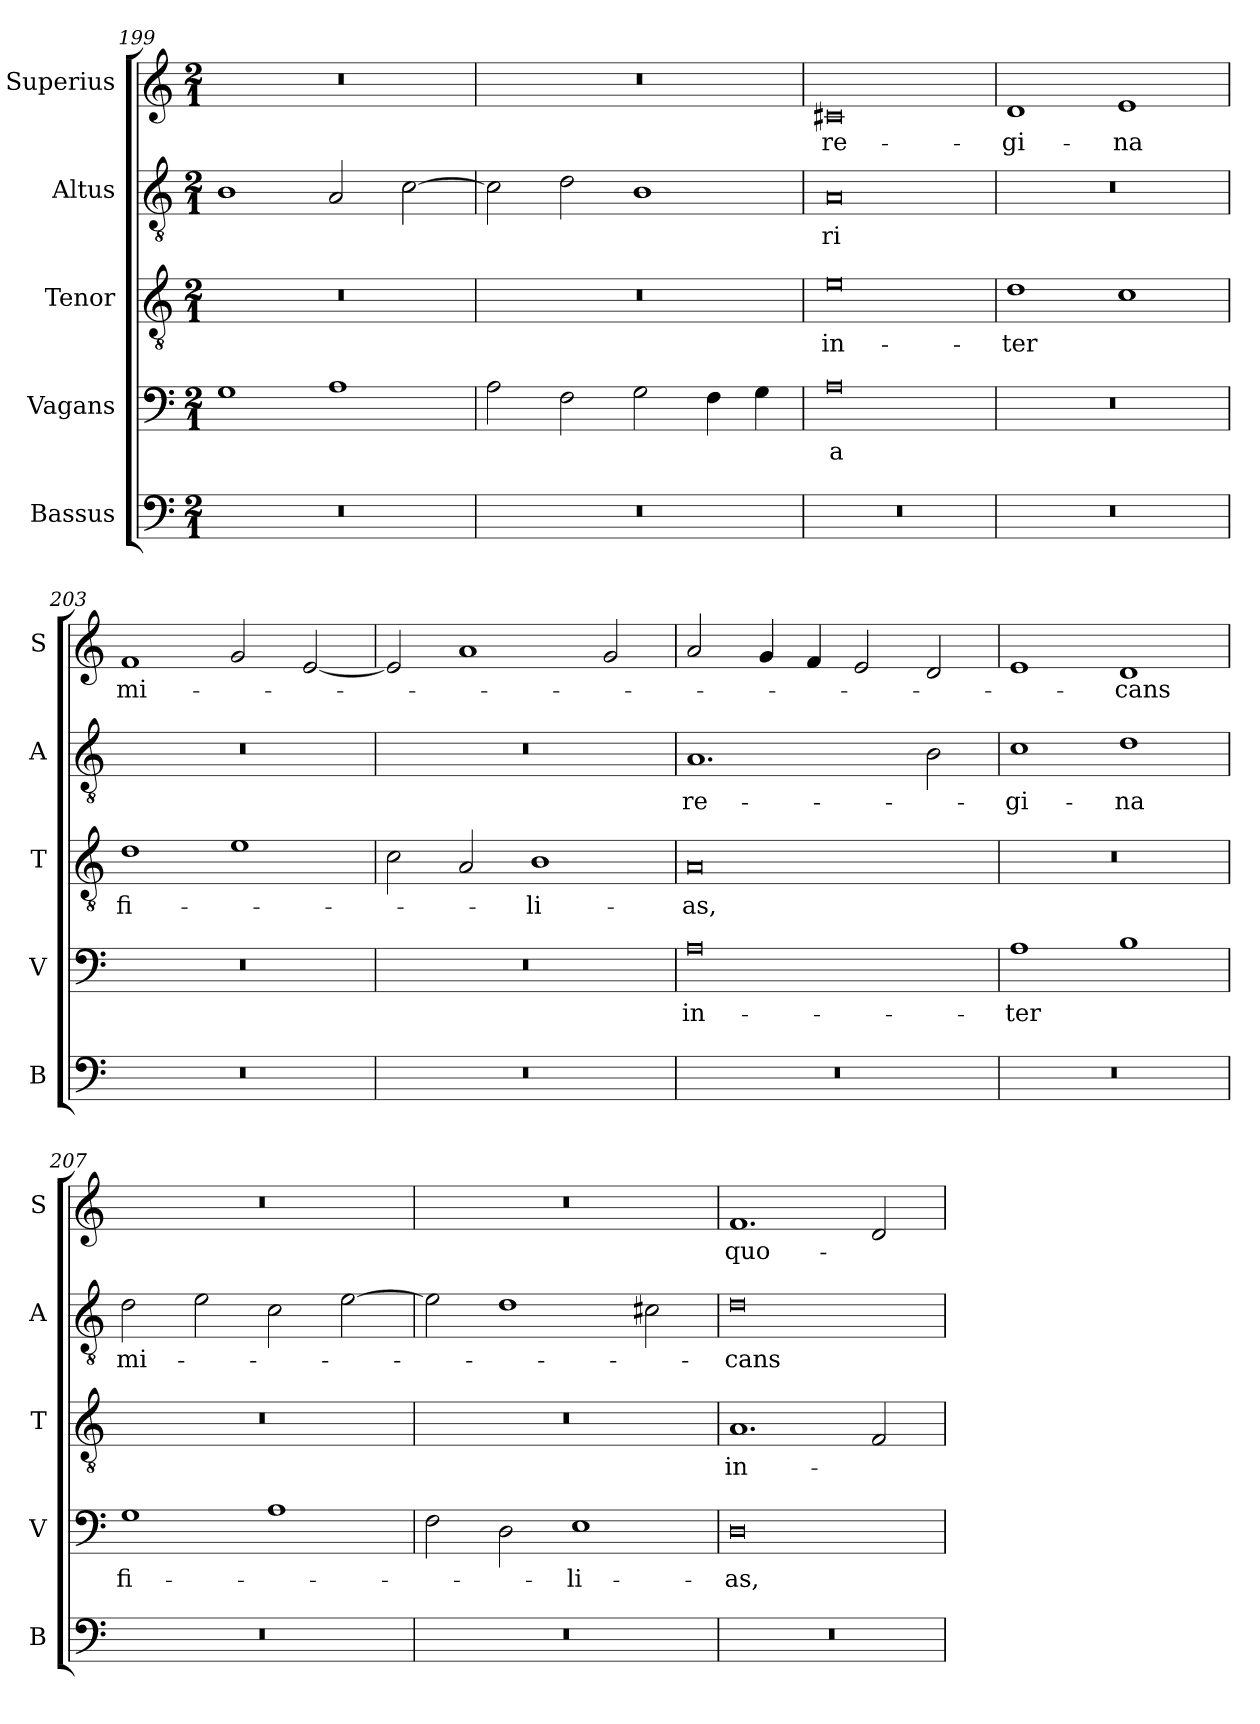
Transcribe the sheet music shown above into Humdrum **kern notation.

**kern	**kern	**text	**kern	**text	**kern	**text	**kern	**text
*part5	*part4	*part4	*part3	*part3	*part2	*part2	*part1	*part1
*staff5	*staff4	*staff4	*staff3	*staff3	*staff2	*staff2	*staff1	*staff1
*I"Bassus	*I"Vagans	*	*I"Tenor	*	*I"Altus	*	*I"Superius	*
*I'B	*I'V	*	*I'T	*	*I'A	*	*I'S	*
*clefF4	*clefF4	*	*clefGv2	*	*clefGv2	*	*clefG2	*
*k[]	*k[]	*	*k[]	*	*k[]	*	*k[]	*
*M2/1	*M2/1	*	*M2/1	*	*M2/1	*	*M2/1	*
=199	=199	=199	=199	=199	=199	=199	=199	=199
0r	1G	.	0r	.	1B	.	0r	.
.	1A	.	.	.	2A/	.	.	.
.	.	.	.	.	[2c\	.	.	.
=200	=200	=200	=200	=200	=200	=200	=200	=200
0r	2A\	.	0r	.	2c\]	.	0r	.
.	2F\	.	.	.	2d\	.	.	.
.	2G\	.	.	.	1B	.	.	.
.	4F\	.	.	.	.	.	.	.
.	4G\	.	.	.	.	.	.	.
=201	=201	=201	=201	=201	=201	=201	=201	=201
0r	0A	-a	0e	in-	0A	-ri	0c#X	re-
=202	=202	=202	=202	=202	=202	=202	=202	=202
0r	0r	.	1d	-ter	0r	.	1d	-gi-
.	.	.	1c	.	.	.	1e	-na
=203	=203	=203	=203	=203	=203	=203	=203	=203
0r	0r	.	1d	fi-	0r	.	1f	mi-
.	.	.	1e	.	.	.	2g/	.
.	.	.	.	.	.	.	[2e/	.
=204	=204	=204	=204	=204	=204	=204	=204	=204
0r	0r	.	2c\	.	0r	.	2e/]	.
.	.	.	2A/	.	.	.	1a	.
.	.	.	1B	-li-	.	.	.	.
.	.	.	.	.	.	.	2g/	.
=205	=205	=205	=205	=205	=205	=205	=205	=205
0r	0A	in-	0A	-as,	1.A	re-	2a/	.
.	.	.	.	.	.	.	4g/	.
.	.	.	.	.	.	.	4f/	.
.	.	.	.	.	.	.	2e/	.
.	.	.	.	.	2B\	.	2d/	.
=206	=206	=206	=206	=206	=206	=206	=206	=206
0r	1A	-ter	0r	.	1c	-gi-	1e	.
.	1B	.	.	.	1d	-na	1d	-cans
=207	=207	=207	=207	=207	=207	=207	=207	=207
0r	1G	fi-	0r	.	2d\	mi-	0r	.
.	.	.	.	.	2e\	.	.	.
.	1A	.	.	.	2c\	.	.	.
.	.	.	.	.	[2e\	.	.	.
=208	=208	=208	=208	=208	=208	=208	=208	=208
0r	2F\	.	0r	.	2e\]	.	0r	.
.	2D\	.	.	.	1d	.	.	.
.	1E	-li-	.	.	.	.	.	.
.	.	.	.	.	2c#X\	.	.	.
=209	=209	=209	=209	=209	=209	=209	=209	=209
0r	0D	-as,	1.A	in-	0d	-cans	1.f	quo-
.	.	.	2F/	.	.	.	2d/	.
=	=	=	=	=	=	=	=	=
*-	*-	*-	*-	*-	*-	*-	*-	*-
